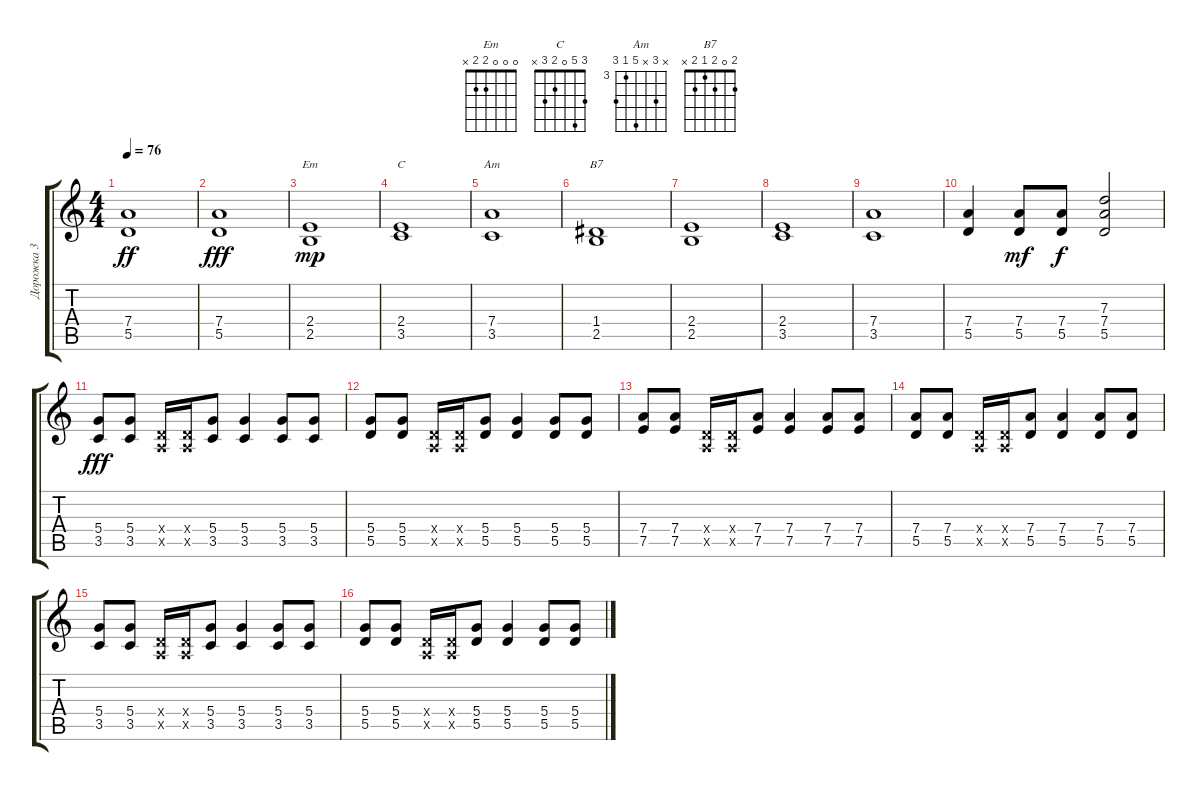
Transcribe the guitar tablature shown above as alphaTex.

\track ("Дорожка 3" "Дорожка 3") {instrument overdrivenguitar}
\staff {score tabs}
\tuning (E4 B3 G3 D3 A2 E2) {hide}
\chord ("Em" 0 0 0 2 2 x)
\chord ("C" 3 5 0 2 3 x)
\chord ("Am" x 5 x 7 3 5) {firstfret 3}
\chord ("B7" 2 0 2 1 2 x)
\ts (4 4)
\tempo 76
\clef g2
\ks c
(7.4 5.5).1{dy ff} |
(7.4 5.5).1{dy fff} |
(2.4 2.5).1{ch "Em" dy mp} |
(2.4 3.5).1{ch "C"} |
(7.4 3.5).1{ch "Am"} |
(1.4 2.5).1{ch "B7"} |
(2.4 2.5).1 |
(2.4 3.5).1 |
(7.4 3.5).1 |
(7.4 5.5).4 (7.4 5.5).8{dy mf} (7.4 5.5).8{dy f} (7.3 7.4 5.5).2 |
(5.4 3.5).8{dy fff} (5.4 3.5).8 (0.4{x} 0.5{x}).16 (0.4{x} 0.5{x}).16 (5.4 3.5).8 (5.4 3.5).4 (5.4 3.5).8 (5.4 3.5).8 |
(5.4 5.5).8 (5.4 5.5).8 (0.4{x} 0.5{x}).16 (0.4{x} 0.5{x}).16 (5.4 5.5).8 (5.4 5.5).4 (5.4 5.5).8 (5.4 5.5).8 |
(7.4 7.5).8 (7.4 7.5).8 (0.4{x} 0.5{x}).16 (0.4{x} 0.5{x}).16 (7.4 7.5).8 (7.4 7.5).4 (7.4 7.5).8 (7.4 7.5).8 |
(7.4 5.5).8 (7.4 5.5).8 (0.4{x} 0.5{x}).16 (0.4{x} 0.5{x}).16 (7.4 5.5).8 (7.4 5.5).4 (7.4 5.5).8 (7.4 5.5).8 |
(5.4 3.5).8 (5.4 3.5).8 (0.4{x} 0.5{x}).16 (0.4{x} 0.5{x}).16 (5.4 3.5).8 (5.4 3.5).4 (5.4 3.5).8 (5.4 3.5).8 |
(5.4 5.5).8 (5.4 5.5).8 (0.4{x} 0.5{x}).16 (0.4{x} 0.5{x}).16 (5.4 5.5).8 (5.4 5.5).4 (5.4 5.5).8 (5.4 5.5).8
